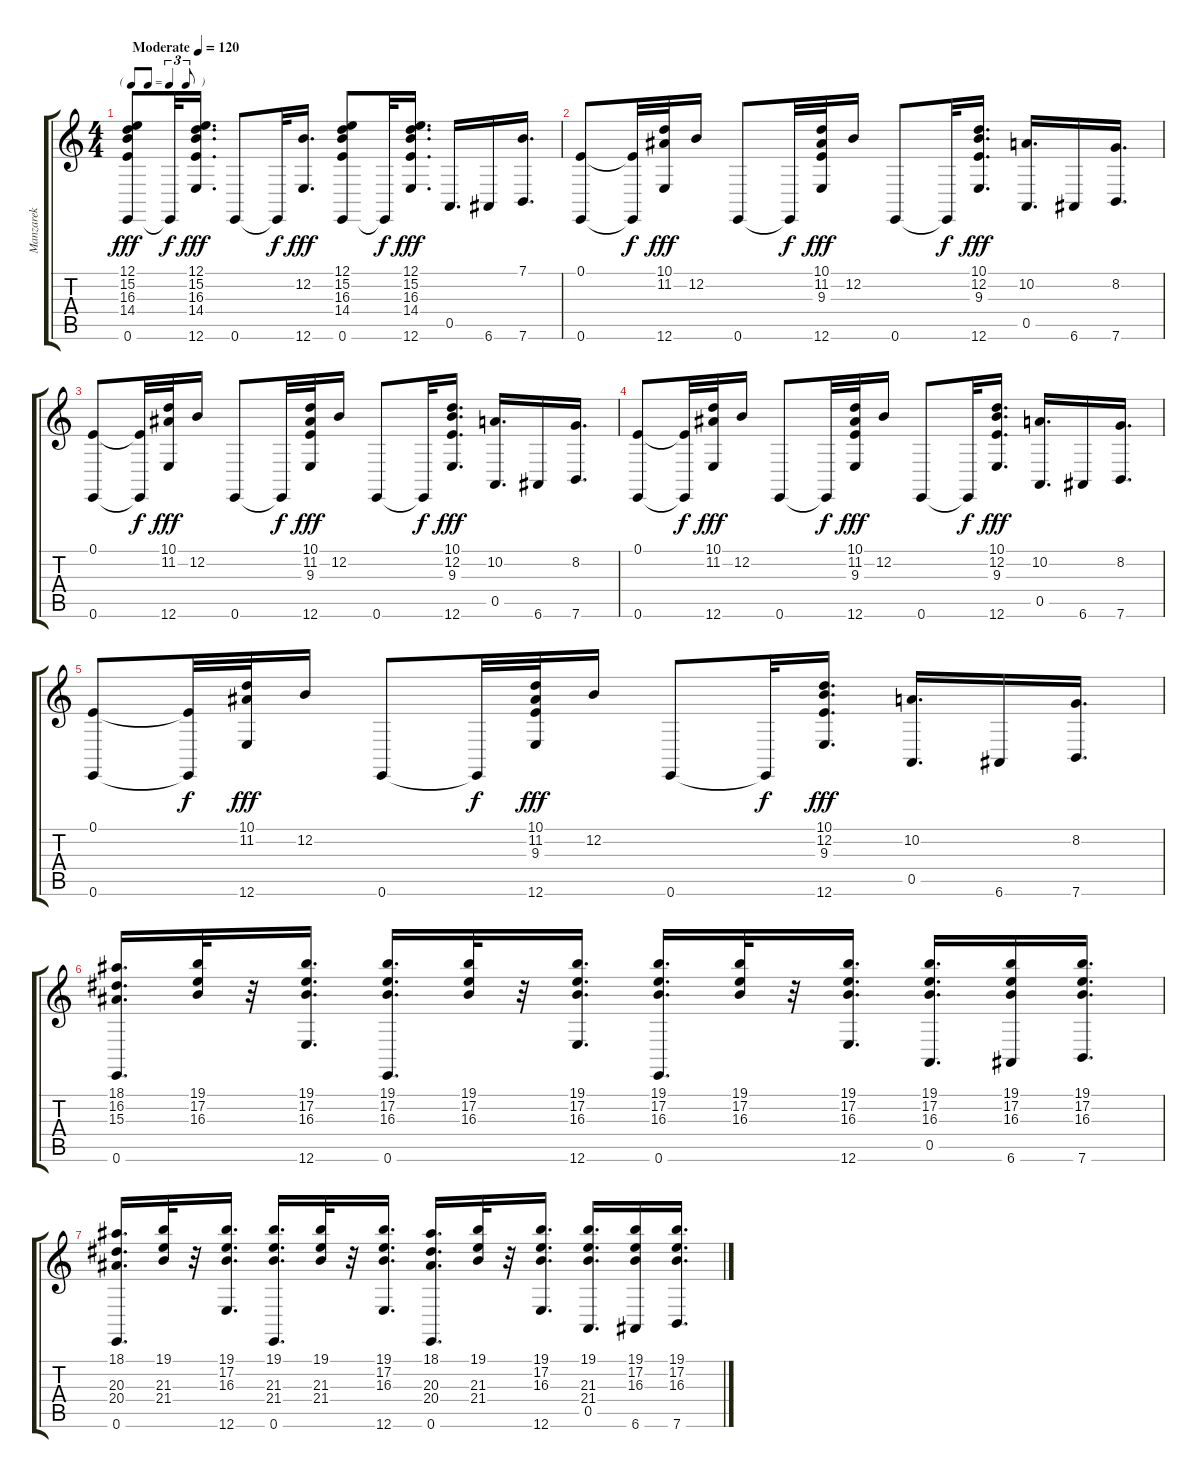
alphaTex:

\track ("Manzarek" "Manzarek") {instrument acousticgrandpiano}
\staff {score tabs}
\tuning (E4 B3 G3 D3 A2 E2) {hide}
\ts (4 4)
\tf triplet8th
\tempo (120 "Moderate")
\clef g2
\ks c
(12.1 15.2 16.3 14.4 0.6).8{dy fff instrument acousticgrandpiano} 0.6{t}.32{dy f} (12.1 15.2 16.3 14.4 12.6).16{d dy fff} 0.6.8 0.6{t}.32{dy f} (12.2 12.6).16{d dy fff} (12.1 15.2 16.3 14.4 0.6).8 0.6{t}.32{dy f} (12.1 15.2 16.3 14.4 12.6).16{d dy fff} 0.5.16{d} 6.6.16 (7.1 7.6).16{d} |
(0.1 0.6).8 (0.1{t} 0.6{t}).32{dy f} (10.1 11.2 12.6).32{dy fff} 12.2.16 0.6.8 0.6{t}.32{dy f} (10.1 11.2 9.3 12.6).32{dy fff} 12.2.16 0.6.8 0.6{t}.32{dy f} (10.1 12.2 9.3 12.6).16{d dy fff} (10.2 0.5).16{d} 6.6.16 (8.2 7.6).16{d} |
(0.1 0.6).8 (0.1{t} 0.6{t}).32{dy f} (10.1 11.2 12.6).32{dy fff} 12.2.16 0.6.8 0.6{t}.32{dy f} (10.1 11.2 9.3 12.6).32{dy fff} 12.2.16 0.6.8 0.6{t}.32{dy f} (10.1 12.2 9.3 12.6).16{d dy fff} (10.2 0.5).16{d} 6.6.16 (8.2 7.6).16{d} |
(0.1 0.6).8 (0.1{t} 0.6{t}).32{dy f} (10.1 11.2 12.6).32{dy fff} 12.2.16 0.6.8 0.6{t}.32{dy f} (10.1 11.2 9.3 12.6).32{dy fff} 12.2.16 0.6.8 0.6{t}.32{dy f} (10.1 12.2 9.3 12.6).16{d dy fff} (10.2 0.5).16{d} 6.6.16 (8.2 7.6).16{d} |
(0.1 0.6).8 (0.1{t} 0.6{t}).32{dy f} (10.1 11.2 12.6).32{dy fff} 12.2.16 0.6.8 0.6{t}.32{dy f} (10.1 11.2 9.3 12.6).32{dy fff} 12.2.16 0.6.8 0.6{t}.32{dy f} (10.1 12.2 9.3 12.6).16{d dy fff} (10.2 0.5).16{d} 6.6.16 (8.2 7.6).16{d} |
(18.1 16.2 15.3 0.6).16{d} (19.1 17.2 16.3).32 r.32 (19.1 17.2 16.3 12.6).16{d} (19.1 17.2 16.3 0.6).16{d} (19.1 17.2 16.3).32 r.32 (19.1 17.2 16.3 12.6).16{d} (19.1 17.2 16.3 0.6).16{d} (19.1 17.2 16.3).32 r.32 (19.1 17.2 16.3 12.6).16{d} (19.1 17.2 16.3 0.5).16{d} (19.1 17.2 16.3 6.6).16 (19.1 17.2 16.3 7.6).16{d} |
(18.1 20.3 20.4 0.6).16{d} (19.1 21.3 21.4).32 r.32 (19.1 17.2 16.3 12.6).16{d} (19.1 21.3 21.4 0.6).16{d} (19.1 21.3 21.4).32 r.32 (19.1 17.2 16.3 12.6).16{d} (18.1 20.3 20.4 0.6).16{d} (19.1 21.3 21.4).32 r.32 (19.1 17.2 16.3 12.6).16{d} (19.1 21.3 21.4 0.5).16{d} (19.1 17.2 16.3 6.6).16 (19.1 17.2 16.3 7.6).16{d}
